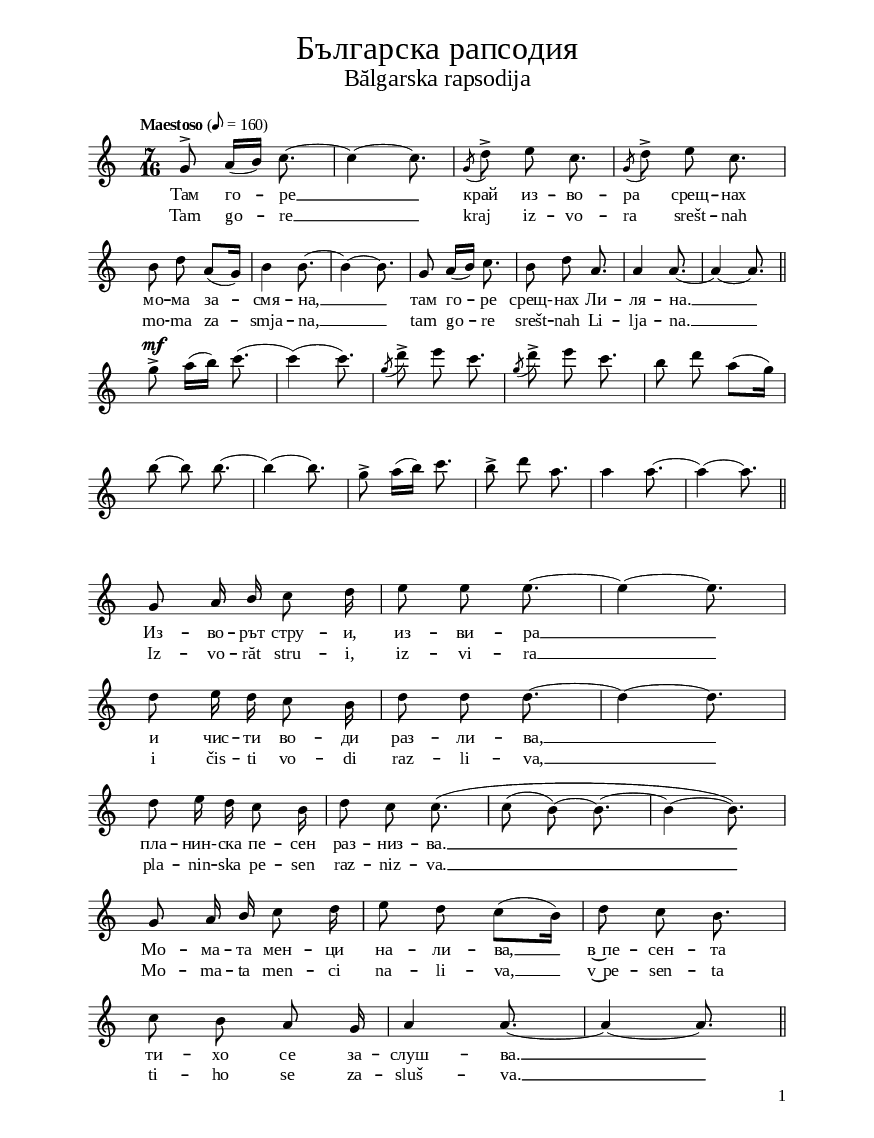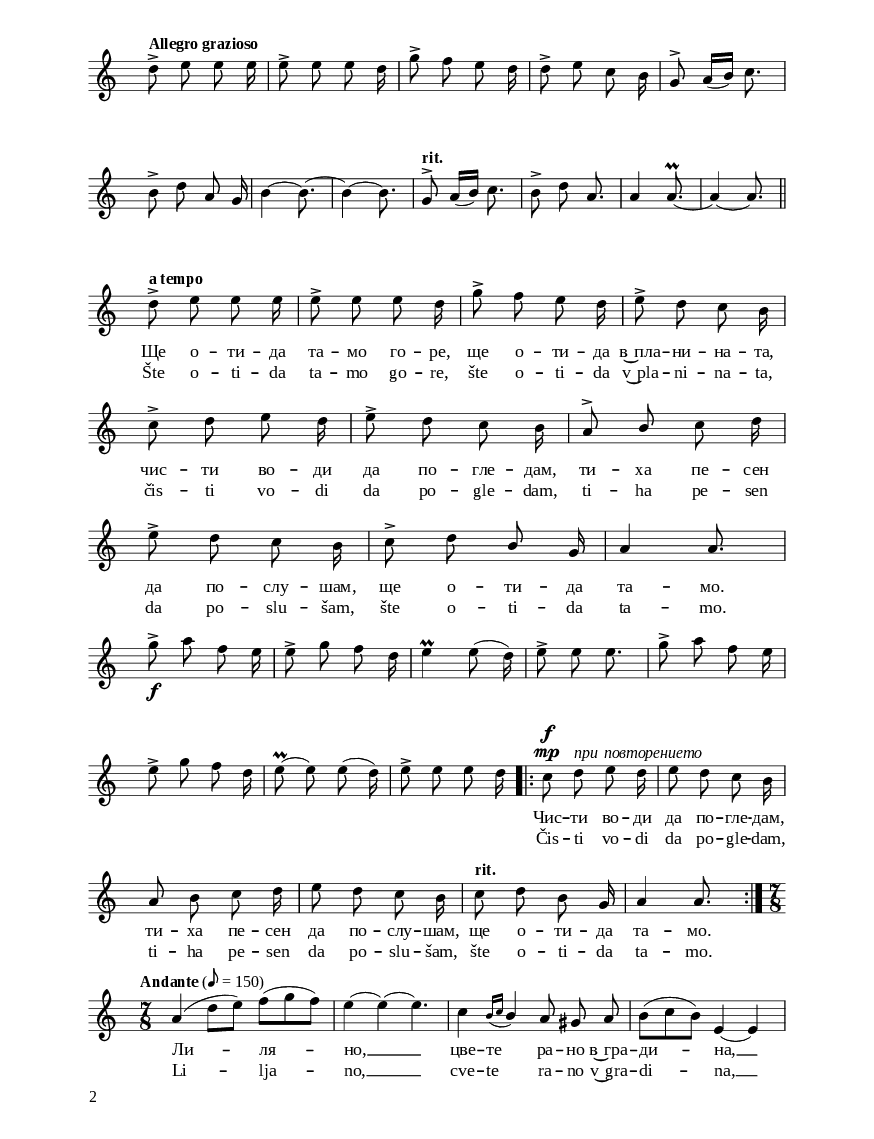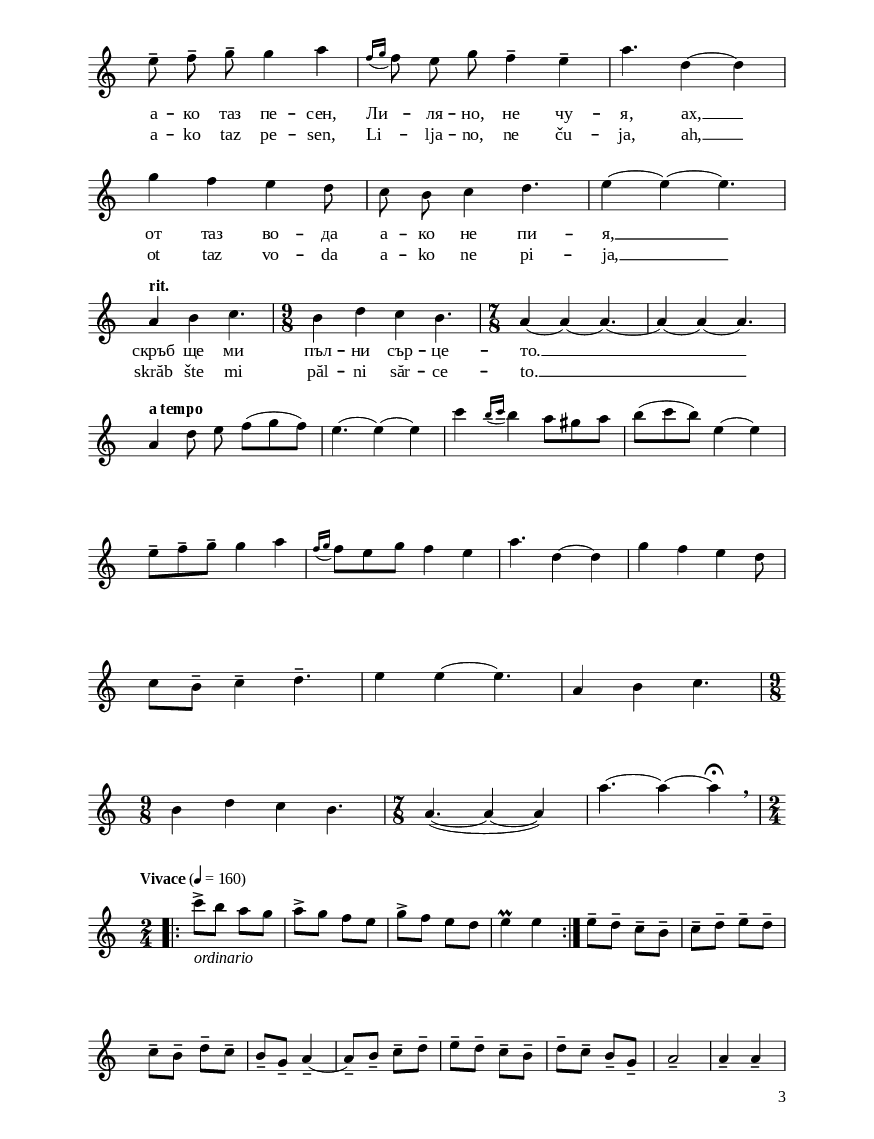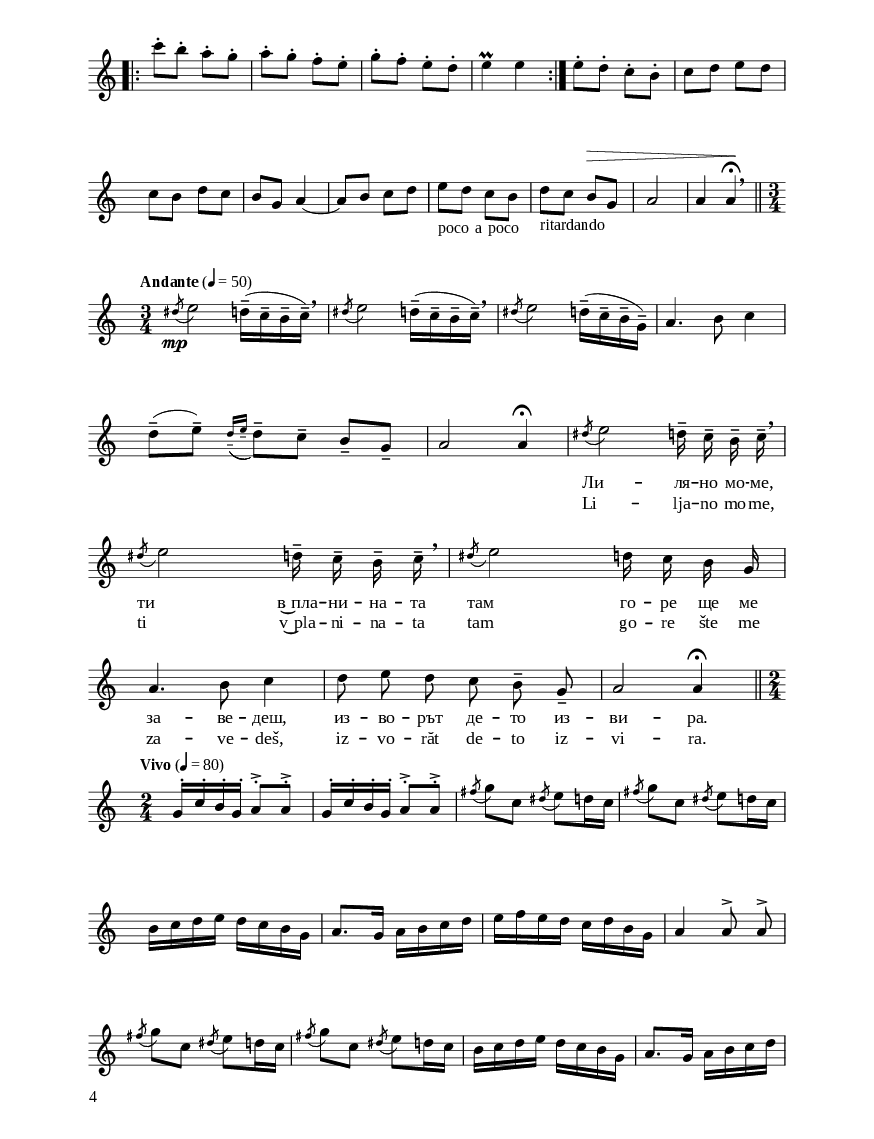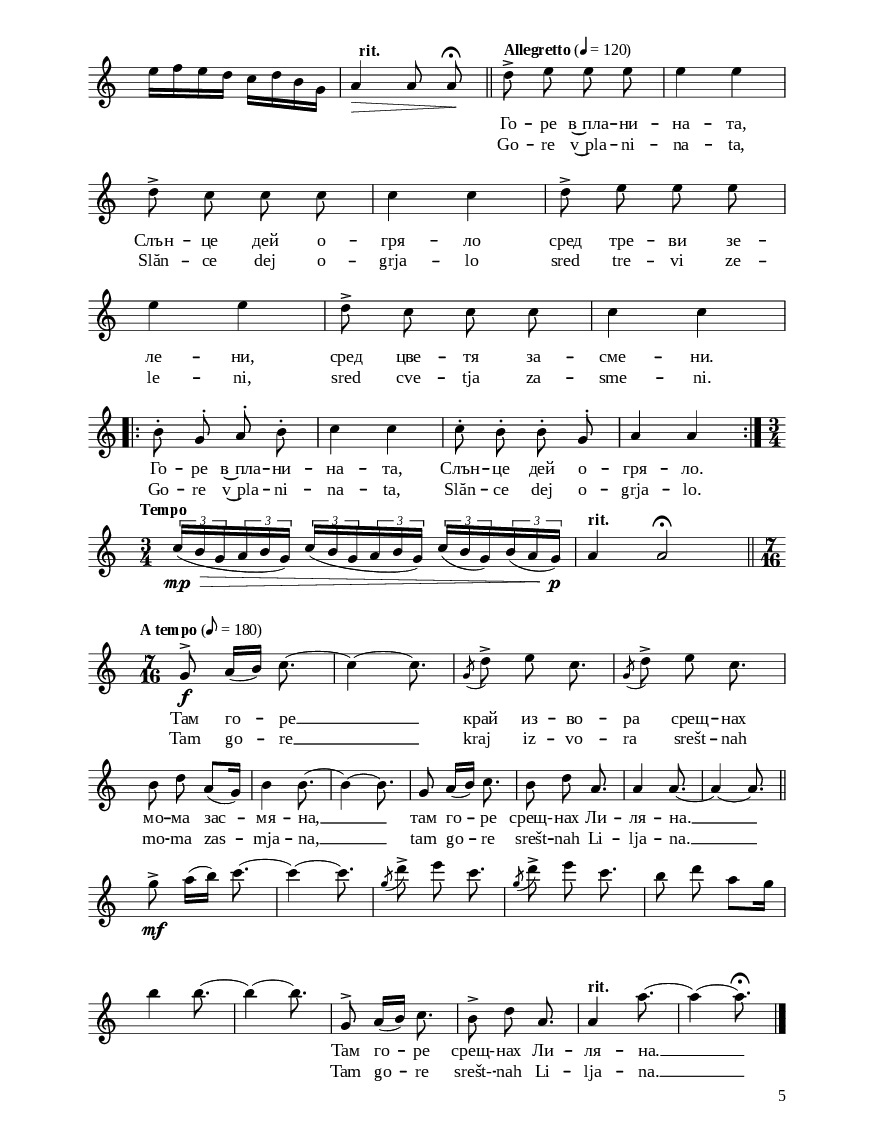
\version "2.24.1"

\include "include/globals.ily"

\bookpart {
  \label #'ref146
  \tocItem \markup "Българска рапсодия – Bălgarska rapsodija"
  \include "include/bookpart-paper.ily"
  \score {
    \include "include/score-layout.ily"

    \new Voice \relative c' {
      \clef treble
      \key c \major
      \time 7/16
      \tempoFunc "Maestoso" 8 "160"
      \autoBeamOff
      g'8^\accent a16([b]) c8. ~ | \noBreak
      c4 ~ c8. | \noBreak
      \acciaccatura {g8} d'^\accent e c8. | \noBreak
      \acciaccatura {g8} d'^\accent e c8. | \break
      b8 d a([g16]) | \noBreak

      b4 b8. ~| b4 ~ b8. | \noBreak
      g8 a16([b]) c8. | \noBreak
      b8 d a8. | \noBreak
      a4 a8. ~ | a4 ~ a8. | \bar "||" \break

      g'8\accent^\mf  a16[(b)] c8.( | \noBreak
      c4)(c8.) | \noBreak
      \acciaccatura {g8} d'8\accent e c8. | \noBreak
      \acciaccatura {g8} d'8\accent e c8. | \noBreak
      b8 d a([g16]) | \break
      b8 ~ b8 b8. ~ | \noBreak
      b4 ~ b8. | \noBreak
      g8 \accent a16 ([b]) c8. | \noBreak
      b8\accent d a8. | \noBreak
      a4 a8. ~ | \noBreak
      a4 ~ a8. | \bar "||" \break

      g,8 a16 \stemUp b \stemNeutral c8 d16 | \noBreak
      e8 e e8. ~ | \noBreak
      e4 ~ e8. | \break
      d8 e16 d16 c8 b16 | \noBreak
      d8 d d8. ~ | \noBreak

      d4 ~ d8. | \break

      d8 e16 d16 c8 b16 | \noBreak
      d8 c8  c8. \( |\noBreak
      c8( b) ~ b8. ~ | \noBreak
      b4 ~ b8. \) | \break
      g8 a16 \stemUp b \stemNeutral c8 d16 | \noBreak
      e8 d c8([b16]) | \noBreak

      d8 c b8. | \break
      c8 b a g16 | \noBreak
      a4 a8. ~| \noBreak
      a4 ~ a8. | \bar "||" \break
      \tempo "Allegro grazioso" d8^\accent e e e16 | \noBreak
      e8^\accent e e d16 | \noBreak

      g8^\accent f e d16 | \noBreak
      d8^\accent e c b16 | \noBreak
      g8^\accent a16([b]) c8. | \break
      b8^\accent d a g16 | \noBreak
      b4~ b8. ~ | \noBreak
      b4 ~ b8. | \noBreak
      \tempo "rit." g8^\accent a16([b]) c8. | \noBreak

      b8^\accent d a8. | \noBreak
      a4 a8.\prall ~ | \noBreak
      a4 ~ a8. | \bar "||" \break
      \tempo "a tempo" d8\accent e e e16 | \noBreak
      e8\accent e e d16 | \noBreak
      g8\accent f e d16 | \noBreak

      e8\accent d c b16 | \break
      c8\accent d e d16 | \noBreak
      e8\accent d c b16 | \noBreak
      a8^\accent \stemUp b \stemNeutral c d16 | \break

      e8\accent d c b16 | \noBreak
      c8\accent d \stemUp b \stemNeutral g16 | \noBreak
      a4 a8. | \break
      g'8\f^\accent a f e16 | \noBreak
      e8^\accent g f d16 | \noBreak

      e4 \prall e8 (d16) | \noBreak
      e8^\accent e e8. | \noBreak
      g8^\accent a f e16 | \break
      e8^\accent g f d16 | \noBreak
      e8\prall~ e8 e8 (d16) | \noBreak
      e8^\accent e e d16  |  \noBreak

      \bar ".|:"
      c8 ^\markup{ \dynamic f } ^\mp d^\markup{\italic{при повторението} } e d16 | \noBreak
      e8 d c b16 | \break
      a8 b c d16 | \noBreak
      e8 d c b16 | \noBreak
      \tempo "rit." c8 d b g16 | \noBreak
      a4 a8. | \break \bar ":|."

      \time 7/8  \tempoFunc "Andante" 8 "150" a4 (d8[e]) f8([ g f]) | e4 ~ e4 ~ e4. | \noBreak

      c4 \acciaccatura{ b16[c] } \stemUp b4 \stemNeutral a8 gis a8 |  b8([c b])  e,4 ~ e | \break

      e'8\tenuto f\tenuto g\tenuto  g4 a4 |  \noBreak

      \acciaccatura {f16[g]}  f8 e g  f4\tenuto e4\tenuto | \noBreak
      a4. d,4 ~ d | \break
      g4 f e d8 | c b c4 d4. | e4 ~ e4 ~ e4. | \break

      \tempo "rit." a,4 b c4. | \time 9/8 b4 d c b4. | \noBreak
      \time 7/8
      a4 ~ a4 ~ a4. ~ | a4 ~ a4 ~ a4. | \break
      \tempo "a tempo" a4  d8 e  f([ g f]) | e4. ~ e4 ~ e4 |  \noBreak

      c'4 \acciaccatura{ b16[c] } b4 a8 [gis  a] | b8 ( [c8 b]) e,4 ~ e4 | \break


      e8\tenuto[f\tenuto g\tenuto] g4 a4 | \noBreak
      \acciaccatura { f16[g] } f8[e g] f4 e | \noBreak

      a4. d,4 ~ d4 | \noBreak
      g4 f e d8 | \break

      c [b\tenuto] c4\tenuto d4.\tenuto| e4 e4 ~ e4. | \noBreak
      a,4 b c4. | \time 9/8 b4 d c b4. | \noBreak
      \time 7/8 a4.~ ( a4 ~ a4) | a'4. ~ a4 ~ a4 \fermata \breathe | \bar "|" \time 2/4 \break    \bar ".|:-|"
      \repeat volta 1 {
        \tempoFunc "Vivace" 4 "160"  c8_\markup{ \italic {ordinario} }\accent[b] a[g] | \noBreak
        a\accent[g] f[e] | \noBreak
        g\accent[f] e[d] | \noBreak
        e4\prall e | \noBreak \bar ":|."
      }
      e8\tenuto[d]\tenuto c\tenuto[b]\tenuto | \noBreak
      c\tenuto[d]\tenuto e\tenuto[d]\tenuto | \break

      c\tenuto[b]\tenuto d\tenuto[c]\tenuto | \noBreak
      b\tenuto[g]\tenuto a4\tenuto~ | \noBreak
      a8\tenuto[b]\tenuto c\tenuto[d]\tenuto | \noBreak
      e\tenuto[d]\tenuto c\tenuto[b]\tenuto | \noBreak
      d\tenuto[c]\tenuto b\tenuto[g]\tenuto | \noBreak
      a2\tenuto | \noBreak
      a4\tenuto a\tenuto |  \bar "|" \break \bar ".|:-|"

      \repeat volta 1 {
        c'8\staccato[b]\staccato a\staccato[g]\staccato | \noBreak
        a\staccato[g]\staccato f\staccato[e]\staccato | \noBreak
        g\staccato[f]\staccato e\staccato[d]\staccato | \noBreak
        e4\prall e | \noBreak  \bar ":|."
      }
      e8\staccato[d]\staccato c\staccato[b]\staccato | \noBreak
      c[d] e[d] | \break

      c[b] d[c] | \noBreak
      b[g] a4~ | \noBreak
      a8[b] c[d] | \noBreak
      e_\markup{ poco a poco } [d] c[b] | \noBreak
      d_\markup{ ritardando } [c]  b^\>[g]  | \noBreak
      a2 | \noBreak
      a4 a \! \fermata \breathe | \bar "||" \time 3/4 \break

      \tempoFunc "Andante" 4 "50" \acciaccatura { dis8\mp } e2 d16\tenuto([c\tenuto b\tenuto c\tenuto]) \breathe | \noBreak
      \acciaccatura { dis8 } e2 d16\tenuto([c\tenuto  b\tenuto  c\tenuto]) \breathe | \noBreak
      \acciaccatura { dis8 } e2 d16\tenuto([c\tenuto b\tenuto g\tenuto]) | \noBreak
      a4. b8 c4 \break

      d8\tenuto([e\tenuto]) \acciaccatura { d16\tenuto([e\tenuto] } d8\tenuto)[c\tenuto] b\tenuto [g\tenuto] | \noBreak
      a2 a4 \fermata \noBreak
      \acciaccatura { dis8 } e2 d16\tenuto c\tenuto b\tenuto c\tenuto \breathe | \break
      \acciaccatura { dis8 } e2 d16\tenuto c\tenuto b\tenuto c\tenuto  \breathe | \noBreak

      \acciaccatura { dis8 } e2 d16 c b g | \break
      a4. b8 c4 | \noBreak
      d8 e d c b\tenuto g\tenuto | \noBreak
      a2 a4 \fermata | \noBreak \bar "||" \time 2/4 \break

      \tempoFunc "Vivo" 4 "80" g16^\staccato[c^\staccato b^\staccato g^\staccato] a8^\staccato ^\accent[a^\staccato ^\accent] | \noBreak
      g16^\staccato[c^\staccato b^\staccato g^\staccato] a8^\staccato^\accent[a^\staccato^\accent] | \noBreak
      \acciaccatura { fis'8 } g[c,] \acciaccatura { dis } e[d16 c] | \noBreak
      \acciaccatura { fis8 } g[c,] \acciaccatura { dis } e[d16 c] | \break

      b16[c d e] d[c b g] | \noBreak
      a8.[g16] a[b c d] | \noBreak
      e[f e d] c[d b g] | \noBreak
      a4 a8^\accent a^\accent \break

      \acciaccatura { fis'8 } g[c,] \acciaccatura { dis } e[d16 c] | \noBreak
      \acciaccatura { fis8 } g[c,] \acciaccatura { dis } e[d16 c] | \noBreak
      b[c d e] d[c b g] | \noBreak
      a8.[g16] a[b c d] | \break

      e[f e d] c[d b g] | \noBreak
      \tempo "  rit." a4\>  a8 a \!  \fermata | \bar "||" \noBreak
      \tempoFunc "Allegretto" 4 "120" d^\accent e e e | \noBreak
      e4 e | \break
      d8^\accent c c c | \noBreak

      c4 c | \noBreak
      d8^\accent e e e | \break
      e4 e | \noBreak
      d8^\accent c c c | \noBreak
      c4 c | \break \bar ".|:-|"

      \repeat volta 1 {
        b8^\staccato g^\staccato a^\staccato b^\staccato | \noBreak
        c4 c | \noBreak
        c8^\staccato b^\staccato b^\staccato g^\staccato | \noBreak
        a4 a |
      } \time 3/4 \break \bar ":|."

      \override TupletBracket.positions = #'(3 . 3)
      \tempo "Tempo"
      \tuplet 3/2 8 { c16\>\mp([b g a b g]) c16([b g a b g]) c16([b g) b(a g\!\p])  } | \noBreak
      \tempo"rit." a4 a2 \fermata | \bar "||" \time 7/16 \break

      \tempoFunc "A tempo" 8 "180" g8\f^\accent a16([b]) c8.~ | \noBreak
      c4~ c8. | \noBreak
      \acciaccatura { g8 } d'^\accent e c8. | \noBreak
      \acciaccatura { g8 } d'^\accent e c8. | \break
      b8 d a([g16]) | \noBreak
      b4 b8. ~ | b4 ~ b8. |\noBreak
      g8 a16([b]) c8. | \noBreak
      b8 d a8. | \noBreak
      a4 a8. ~ | a4 ~ a8. \bar "||" \break
      g'8\mf\accent a16([b]) c8.~ | \noBreak
      c4~ c8. | \noBreak
      \acciaccatura { g8 } d'8\accent e c8. | \noBreak

      \acciaccatura { g8 } d'8\accent e c8. | \noBreak
      b8 d a[g16]| \break
      b4 b8. ~ | b4 ~ b8. | \noBreak
      g,8^\accent a16([b]) c8. | \noBreak
      b8^\accent d a8. \tempo "rit." | \noBreak
      a4 a'8. ~ | \noBreak
      a4 ~ a8. \fermata | \bar "|."
    }

    \addlyrics {
      Там го -- ре __ край из -- во -- ра срещ -- нах мо -- ма за --
      смя -- на, __ там го -- ре "срещ-" -- нах Ли -- ля -- на. __ ""
      \repeat unfold 21 { \skip 1 }
      Из -- во -- рът стру -- и, из -- ви -- ра __ и чис -- ти во -- ди раз -- ли -- ва, __
      пла -- "нин-" -- ска пе -- сен раз -- низ -- ва. __
      \repeat unfold 1 { \skip 1 }
      Mо -- ма -- та мен -- ци на -- ли -- ва, __
      в~пе -- сен -- та ти -- хо се за -- слуш -- ва. __ ""
      \repeat unfold 31 { \skip 1  }
      Ще о -- ти -- да та -- мо го -- ре, ще о -- ти -- да
      в~пла -- ни -- на -- та, чис -- ти во -- ди да по -- гле -- дам, ти -- ха пе -- сен
      да по -- слу -- шам, ще о -- ти -- да та -- мо.
      \repeat unfold 27 { \skip 2 }
      Чис -- ти во -- ди да по -- гле -- дам, ти -- ха пе -- сен да по -- слу -- шам,
      ще о -- ти -- да та -- мо. Ли -- ля -- но, __
      цве -- те ра -- но в~гра -- ди -- на, __ а -- ко таз пе -- сен,
      Ли -- ля -- но, не чу -- я, ах, __ от таз во -- да а -- ко не пи -- я, __
      скръб ще ми пъл -- ни сър -- це -- то. __ ""
      \repeat unfold 97 { \skip 1 }
      Ли -- ля -- но мо -- ме, ти в~пла -- ни -- на -- та
      там го -- ре ще ме за -- ве -- деш, из -- во -- рът де -- то из -- ви -- ра.
      \repeat unfold 30 { \skip 1 }
      Го -- ре в~пла -- ни -- на -- та, Слън -- це дей о --
      гря -- ло сред тре -- ви зе -- ле -- ни, сред цве -- тя за -- сме -- ни.
      Го -- ре в~пла -- ни -- на -- та, Слън -- це дей о -- гря -- ло.
      \repeat unfold 5 { \skip 1 }
      Там го -- ре __ край из -- во -- ра срещ -- нах мо -- ма зас -- мя -- на, __
      там го -- ре "срещ-" -- нах Ли -- ля -- на. __ ""
      \repeat unfold 13 { \skip 1 }
      Там го -- ре "срещ-" -- нах Ли -- ля -- на. __ ""
    }

    \addlyrics {
      Tam go -- re __ kraj iz -- vo -- ra srešt -- nah mo -- ma za --
      smja -- na, __ tam go -- re srešt -- nah Li -- lja -- na. __ ""
      \repeat unfold 21 { \skip 1 }
      Iz -- vo -- răt stru -- i, iz -- vi -- ra __ i čis -- ti vo -- di raz -- li -- va, __
      pla -- nin -- ska pe -- sen raz -- niz -- va. __ 
      \repeat unfold 1 { \skip 1 }
      Mo -- ma -- ta men -- ci na -- li -- va, __
      v~pe -- sen -- ta ti -- ho se za -- sluš -- va. __ ""
      \repeat unfold 31 { \skip 1 }
      Šte o -- ti -- da ta -- mo go -- re, šte o -- ti -- da
      v~pla -- ni -- na -- ta, čis -- ti vo -- di da po -- gle -- dam, ti -- ha pe -- sen
      da po -- slu -- šam, šte o -- ti -- da ta -- mo.
      \repeat unfold 27 { \skip 1 }
      Čis -- ti vo -- di da po -- gle -- dam, ti -- ha pe -- sen da po -- slu -- šam,
      šte o -- ti -- da ta -- mo. Li -- lja -- no, __
      cve -- te ra -- no v~gra -- di -- na, __ a -- ko taz pe -- sen,
      Li -- lja -- no, ne ču -- ja, ah, __ ot taz vo -- da a -- ko ne pi -- ja, __
      skrăb šte mi păl -- ni săr -- ce -- to. __ ""
      \repeat unfold 97 { \skip 1 }
      Li -- lja -- no mo -- me, ti v~pla -- ni -- na -- ta
      tam go -- re šte me za -- ve -- deš, iz -- vo -- răt de -- to iz -- vi -- ra.
      \repeat unfold 30 { \skip 1 }
      Go -- re v~pla -- ni -- na -- ta, Slăn -- ce dej o --
      grja -- lo sred tre -- vi ze -- le -- ni, sred cve -- tja za -- sme -- ni.
      Go -- re v~pla -- ni -- na -- ta, Slăn -- ce dej o -- grja -- lo.
      \repeat unfold 5 { \skip 1 }
      Tam go -- re __ kraj iz -- vo -- ra srešt -- nah mo -- ma zas -- mja -- na, __
      tam go -- re srešt -- nah Li -- lja -- na. __ ""
      \repeat unfold 13 { \skip 1 }
      Tam go -- re "srešt-" -- nah Li -- lja -- na. __ ""
    }

    \header {
      title = \titleFunc "Българска рапсодия" "Bălgarska rapsodija"
    }

    \midi{}

  } % score

  \pageBreak
  % include foreign translation(s) of the song
  \version "2.22.1"

\markup \fill-line { \fontsize #deTitleFontSize "Bulgarische Rapsodie" }
\markup \null
\markup \null
\markup \fontsize #deCoupletFontSize {
  \hspace #3
  \override #`(baseline-skip . ,deCoupletBaselineSkip)

  \column {
    \line { " " }

    \line { " "Dort oben bei den Quellen habe ich ein lächelndes Mädchen getroffen,}

    \line { " "dort oben habe ich Liljana getroffen.}

    \line { " "Die Quelle strömt und entspringt,}

    \line { " "und gießt das reine Wasser}

    \line { " "und singt ein Berglied.}

    \line { " "Das Mädchen gießt die Kupferkessel ein}

    \line { " "und lauscht dem Lied.}

    \line { " "Ich gehe dort oben hin,}

    \line { " "ich gehe in die Bergen,}

    \line { " "damit ich das reine Wasser anschaue }

    \line { " "und dem leisen Lied lausche,}

    \line { " "ich gehe dorthin.}

    \line { " "Damit ich das reine Wasser anschaue,}

    \line { " "damit ich dem leisen Lied lausche,}

    \line { " "gehe ich dorthin.}

    \line { " "Liliano, Frühblume im Garten,}

    \line { " "wenn ich dieses Lied, Liliano, nicht höre,}

    \line { " "ah, wenn ich von diesem Wasser nicht trinke}

    \line { " "wird Trauer mein Herz erfüllen.}

    \line { " "Liliano, Mädchen,}

    \line { " "du wirst mich dort oben ins Gebirge bringen,}

    \line { " "dort, wo die Quelle entspringt.}

    \line { " "Oben im Gebirge,}

    \line { " "wo die Sonne scheint,}

    \line { " "zwischen den grünen Gräsern,}

    \line { " "zwischen den lächelnden Blumen.}

    \line { " "Oben im Gebirge,}

    \line { " "wo die Sonne schien.}
    

    \line { " "Dort oben bei den Quellen }

    \line { " "traf ich ein lächelndes Mädchen,}

    \line { " "dort oben traf ich Liljana.}

  }
}


} % bookpart
